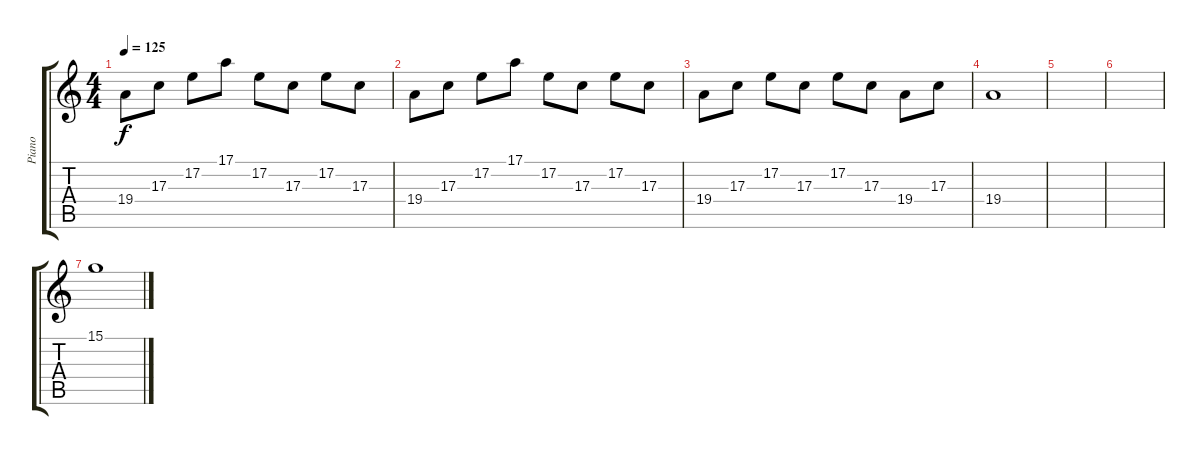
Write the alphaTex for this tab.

\track ("Piano" "Piano") {instrument acousticgrandpiano}
\staff {score tabs}
\tuning (E4 B3 G3 D3 A2 E2) {hide}
\ts (4 4)
\tempo 125
\clef g2
\ks c
19.4.8{dy f} 17.3.8 17.2.8 17.1.8 17.2.8 17.3.8 17.2.8 17.3.8 |
19.4.8 17.3.8 17.2.8 17.1.8 17.2.8 17.3.8 17.2.8 17.3.8 |
19.4.8 17.3.8 17.2.8 17.3.8 17.2.8 17.3.8 19.4.8 17.3.8 |
19.4.1 |
|
|
15.1.1
